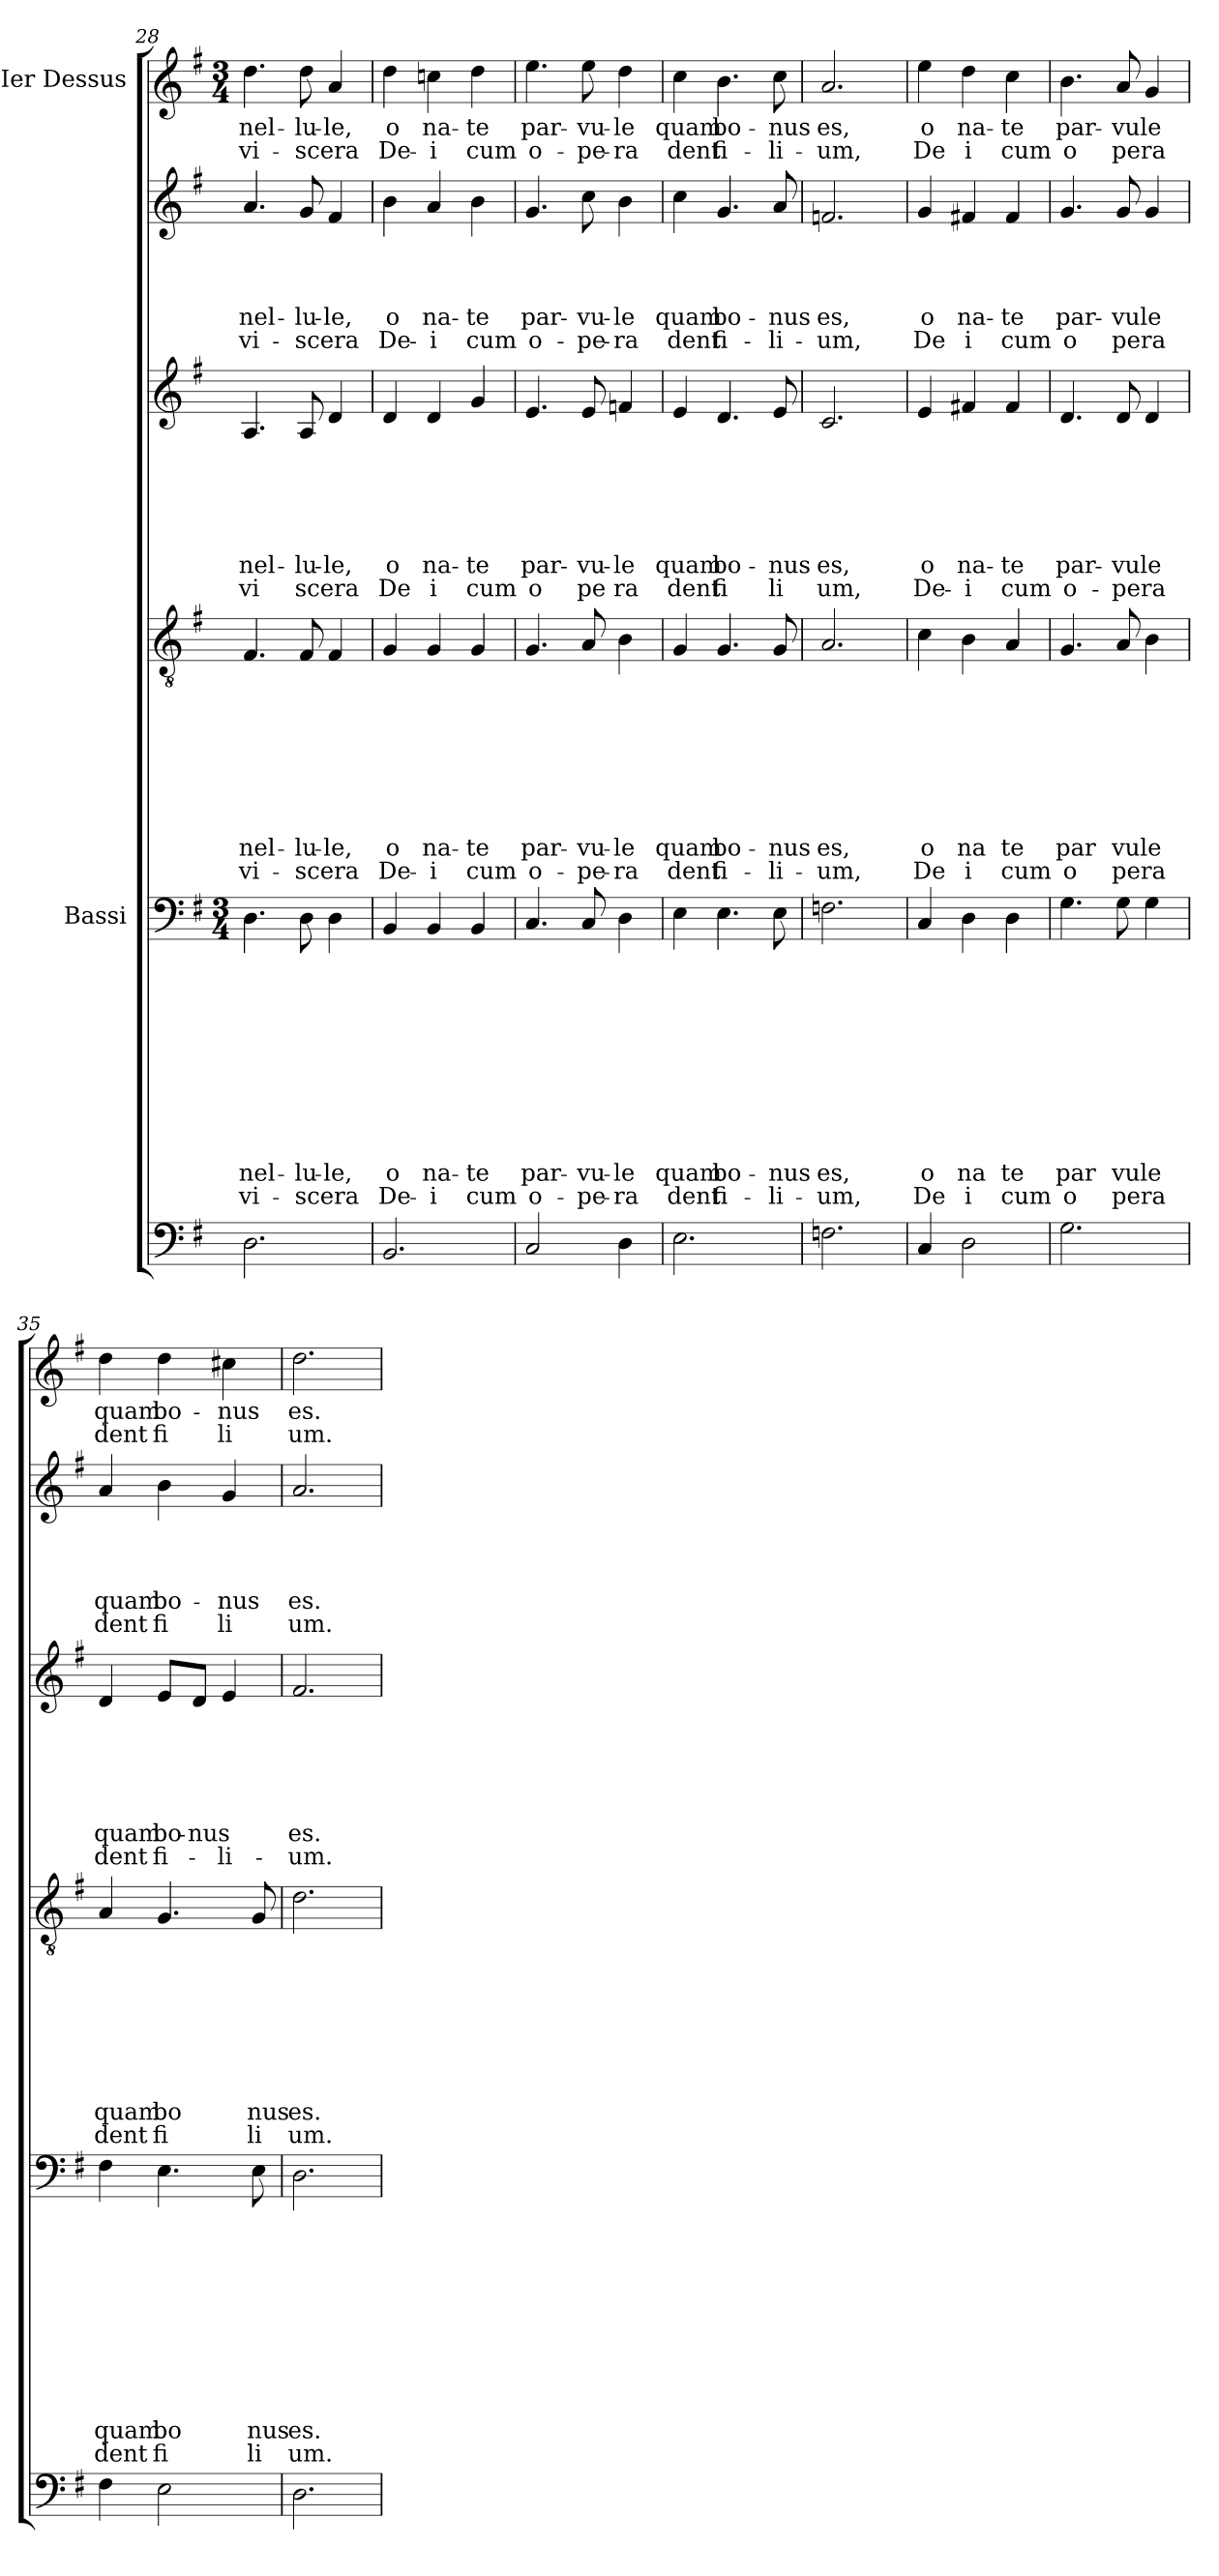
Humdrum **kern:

**kern	**kern	**text	**text	**text	**text	**text	**text	**text	**text	**text	**text	**text	**kern	**text	**text	**text	**text	**text	**text	**text	**text	**text	**kern	**text	**text	**text	**text	**text	**text	**text	**kern	**text	**text	**text	**text	**text	**kern	**text	**text
*part6	*part5	*part5	*part5	*part5	*part5	*part5	*part5	*part5	*part5	*part5	*part5	*part5	*part4	*part4	*part4	*part4	*part4	*part4	*part4	*part4	*part4	*part4	*part3	*part3	*part3	*part3	*part3	*part3	*part3	*part3	*part2	*part2	*part2	*part2	*part2	*part2	*part1	*part1	*part1
*staff6	*staff5	*staff5	*staff5	*staff5	*staff5	*staff5	*staff5	*staff5	*staff5	*staff5	*staff5	*staff5	*staff4	*staff4	*staff4	*staff4	*staff4	*staff4	*staff4	*staff4	*staff4	*staff4	*staff3	*staff3	*staff3	*staff3	*staff3	*staff3	*staff3	*staff3	*staff2	*staff2	*staff2	*staff2	*staff2	*staff2	*staff1	*staff1	*staff1
*	*I"Bassi	*	*	*	*	*	*	*	*	*	*	*	*	*	*	*	*	*	*	*	*	*	*	*	*	*	*	*	*	*	*	*	*	*	*	*	*I"Ier Dessus	*	*
*clefF4	*clefF4	*	*	*	*	*	*	*	*	*	*	*	*clefGv2	*	*	*	*	*	*	*	*	*	*clefG2	*	*	*	*	*	*	*	*clefG2	*	*	*	*	*	*clefG2	*	*
*k[f#]	*k[f#]	*	*	*	*	*	*	*	*	*	*	*	*k[f#]	*	*	*	*	*	*	*	*	*	*k[f#]	*	*	*	*	*	*	*	*k[f#]	*	*	*	*	*	*k[f#]	*	*
*G:	*G:	*	*	*	*	*	*	*	*	*	*	*	*G:	*	*	*	*	*	*	*	*	*	*G:	*	*	*	*	*	*	*	*G:	*	*	*	*	*	*G:	*	*
*	*M3/4	*	*	*	*	*	*	*	*	*	*	*	*	*	*	*	*	*	*	*	*	*	*	*	*	*	*	*	*	*	*	*	*	*	*	*	*M3/4	*	*
=28	=28	=28	=28	=28	=28	=28	=28	=28	=28	=28	=28	=28	=28	=28	=28	=28	=28	=28	=28	=28	=28	=28	=28	=28	=28	=28	=28	=28	=28	=28	=28	=28	=28	=28	=28	=28	=28	=28	=28
!	!	!	!	!	!	!	!	!	!	!	!LO:LY:b	!LO:LY:a	!	!	!	!	!	!	!	!	!LO:LY:b	!LO:LY:b	!	!	!	!	!	!	!LO:LY:b	!LO:LY:b	!	!	!	!	!LO:LY:b	!LO:LY:b	!	!LO:LY:b	!LO:LY:b
2.D\	4.D\	.	.	.	.	.	.	.	.	.	-nel-	vi-	4.F#/	.	.	.	.	.	.	.	-nel-	vi-	4.A/	.	.	.	.	.	-nel-	vi	4.a/	.	.	.	-nel-	vi-	4.dd\	-nel-	vi-
!	!	!	!	!	!	!	!	!	!	!	!LO:LY:b	!LO:LY:a	!	!	!	!	!	!	!	!	!LO:LY:b	!LO:LY:b	!	!	!	!	!	!	!LO:LY:b	!LO:LY:b	!	!	!	!	!LO:LY:b	!LO:LY:b	!	!LO:LY:b	!LO:LY:b
.	8D\	.	.	.	.	.	.	.	.	.	-lu-	-scera	8F#/	.	.	.	.	.	.	.	-lu-	-scera	8A/	.	.	.	.	.	-lu-	scera	8g/	.	.	.	-lu-	-scera	8dd\	-lu-	-scera
!	!	!	!	!	!	!	!	!	!	!	!LO:LY:b	!	!	!	!	!	!	!	!	!	!LO:LY:b	!	!	!	!	!	!	!	!LO:LY:b	!	!	!	!	!	!LO:LY:b	!	!	!LO:LY:b	!
.	4D\	.	.	.	.	.	.	.	.	.	-le,	.	4F#/	.	.	.	.	.	.	.	-le,	.	4d/	.	.	.	.	.	-le,	.	4f#/	.	.	.	-le,	.	4a/	-le,	.
=29	=29	=29	=29	=29	=29	=29	=29	=29	=29	=29	=29	=29	=29	=29	=29	=29	=29	=29	=29	=29	=29	=29	=29	=29	=29	=29	=29	=29	=29	=29	=29	=29	=29	=29	=29	=29	=29	=29	=29
!	!	!	!	!	!	!	!	!	!	!	!LO:LY:b	!LO:LY:a	!	!	!	!	!	!	!	!	!LO:LY:b	!LO:LY:b	!	!	!	!	!	!	!LO:LY:b	!LO:LY:b	!	!	!	!	!LO:LY:b	!LO:LY:b	!	!LO:LY:b	!LO:LY:b
2.BB/	4BB/	.	.	.	.	.	.	.	.	.	o	De-	4G/	.	.	.	.	.	.	.	o	De-	4d/	.	.	.	.	.	o	De	4b\	.	.	.	o	De-	4dd\	o	De-
!	!	!	!	!	!	!	!	!	!	!	!LO:LY:b	!LO:LY:a	!	!	!	!	!	!	!	!	!LO:LY:b	!LO:LY:b	!	!	!	!	!	!	!LO:LY:b	!LO:LY:b	!	!	!	!	!LO:LY:b	!LO:LY:b	!	!LO:LY:b	!LO:LY:b
.	4BB/	.	.	.	.	.	.	.	.	.	na-	-i	4G/	.	.	.	.	.	.	.	na-	-i	4d/	.	.	.	.	.	na-	i	4a/	.	.	.	na-	-i	4ccn\	na-	-i
!	!	!	!	!	!	!	!	!	!	!	!LO:LY:b	!LO:LY:a	!	!	!	!	!	!	!	!	!LO:LY:b	!LO:LY:b	!	!	!	!	!	!	!LO:LY:b	!LO:LY:b	!	!	!	!	!LO:LY:b	!LO:LY:b	!	!LO:LY:b	!LO:LY:b
.	4BB/	.	.	.	.	.	.	.	.	.	-te	cum	4G/	.	.	.	.	.	.	.	-te	cum	4g/	.	.	.	.	.	-te	cum	4b\	.	.	.	-te	cum	4dd\	-te	cum
=30	=30	=30	=30	=30	=30	=30	=30	=30	=30	=30	=30	=30	=30	=30	=30	=30	=30	=30	=30	=30	=30	=30	=30	=30	=30	=30	=30	=30	=30	=30	=30	=30	=30	=30	=30	=30	=30	=30	=30
!	!	!	!	!	!	!	!	!	!	!	!LO:LY:b	!LO:LY:a	!	!	!	!	!	!	!	!	!LO:LY:b	!LO:LY:b	!	!	!	!	!	!	!LO:LY:b	!LO:LY:b	!	!	!	!	!LO:LY:b	!LO:LY:b	!	!LO:LY:b	!LO:LY:b
2C/	4.C/	.	.	.	.	.	.	.	.	.	par-	o-	4.G/	.	.	.	.	.	.	.	par-	o-	4.e/	.	.	.	.	.	par-	o	4.g/	.	.	.	par-	o-	4.ee\	par-	o-
!	!	!	!	!	!	!	!	!	!	!	!LO:LY:b	!LO:LY:a	!	!	!	!	!	!	!	!	!LO:LY:b	!LO:LY:b	!	!	!	!	!	!	!LO:LY:b	!LO:LY:b	!	!	!	!	!LO:LY:b	!LO:LY:b	!	!LO:LY:b	!LO:LY:b
.	8C/	.	.	.	.	.	.	.	.	.	-vu-	-pe-	8A/	.	.	.	.	.	.	.	-vu-	-pe-	8e/	.	.	.	.	.	-vu-	pe	8cc\	.	.	.	-vu-	-pe-	8ee\	-vu-	-pe-
!	!	!	!	!	!	!	!	!	!	!	!LO:LY:b	!LO:LY:a	!	!	!	!	!	!	!	!	!LO:LY:b	!LO:LY:b	!	!	!	!	!	!	!LO:LY:b	!LO:LY:b	!	!	!	!	!LO:LY:b	!LO:LY:b	!	!LO:LY:b	!LO:LY:b
4D\	4D\	.	.	.	.	.	.	.	.	.	-le	-ra	4B\	.	.	.	.	.	.	.	-le	-ra	4fn/	.	.	.	.	.	-le	ra	4b\	.	.	.	-le	-ra	4dd\	-le	-ra
=31	=31	=31	=31	=31	=31	=31	=31	=31	=31	=31	=31	=31	=31	=31	=31	=31	=31	=31	=31	=31	=31	=31	=31	=31	=31	=31	=31	=31	=31	=31	=31	=31	=31	=31	=31	=31	=31	=31	=31
!	!	!	!	!	!	!	!	!	!	!	!LO:LY:b	!LO:LY:a	!	!	!	!	!	!	!	!	!LO:LY:b	!LO:LY:b	!	!	!	!	!	!	!LO:LY:b	!LO:LY:b	!	!	!	!	!LO:LY:b	!LO:LY:b	!	!LO:LY:b	!LO:LY:b
2.E\	4E\	.	.	.	.	.	.	.	.	.	quam	dent	4G/	.	.	.	.	.	.	.	quam	dent	4e/	.	.	.	.	.	quam	dent	4cc\	.	.	.	quam	dent	4cc\	quam	dent
!	!	!	!	!	!	!	!	!	!	!	!LO:LY:b	!LO:LY:a	!	!	!	!	!	!	!	!	!LO:LY:b	!LO:LY:b	!	!	!	!	!	!	!LO:LY:b	!LO:LY:b	!	!	!	!	!LO:LY:b	!LO:LY:b	!	!LO:LY:b	!LO:LY:b
.	4.E\	.	.	.	.	.	.	.	.	.	bo-	fi-	4.G/	.	.	.	.	.	.	.	bo-	fi-	4.d/	.	.	.	.	.	bo-	fi	4.g/	.	.	.	bo-	fi-	4.b\	bo-	fi-
!	!	!	!	!	!	!	!	!	!	!	!LO:LY:b	!LO:LY:a	!	!	!	!	!	!	!	!	!LO:LY:b	!LO:LY:b	!	!	!	!	!	!	!LO:LY:b	!LO:LY:b	!	!	!	!	!LO:LY:b	!LO:LY:b	!	!LO:LY:b	!LO:LY:b
.	8E\	.	.	.	.	.	.	.	.	.	-nus	-li-	8G/	.	.	.	.	.	.	.	-nus	-li-	8e/	.	.	.	.	.	-nus	li	8a/	.	.	.	-nus	-li-	8cc\	-nus	-li-
=32	=32	=32	=32	=32	=32	=32	=32	=32	=32	=32	=32	=32	=32	=32	=32	=32	=32	=32	=32	=32	=32	=32	=32	=32	=32	=32	=32	=32	=32	=32	=32	=32	=32	=32	=32	=32	=32	=32	=32
!	!	!	!	!	!	!	!	!	!	!	!LO:LY:b	!LO:LY:a	!	!	!	!	!	!	!	!	!LO:LY:b	!LO:LY:b	!	!	!	!	!	!	!LO:LY:b	!LO:LY:b	!	!	!	!	!LO:LY:b	!LO:LY:b	!	!LO:LY:b	!LO:LY:b
2.Fn\	2.Fn\	.	.	.	.	.	.	.	.	.	es,	-um,	2.A/	.	.	.	.	.	.	.	es,	-um,	2.c/	.	.	.	.	.	es,	um,	2.fn/	.	.	.	es,	-um,	2.a/	es,	-um,
!!LO:LB:g=z
=33	=33	=33	=33	=33	=33	=33	=33	=33	=33	=33	=33	=33	=33	=33	=33	=33	=33	=33	=33	=33	=33	=33	=33	=33	=33	=33	=33	=33	=33	=33	=33	=33	=33	=33	=33	=33	=33	=33	=33
!	!	!	!	!	!	!	!	!	!	!	!LO:LY:b	!LO:LY:a	!	!	!	!	!	!	!	!	!LO:LY:b	!LO:LY:b	!	!	!	!	!	!	!LO:LY:b	!LO:LY:b	!	!	!	!	!LO:LY:b	!LO:LY:b	!	!LO:LY:b	!LO:LY:b
4C/	4C/	.	.	.	.	.	.	.	.	.	o	De	4c\	.	.	.	.	.	.	.	o	De	4e/	.	.	.	.	.	o	De-	4g/	.	.	.	o	De	4ee\	o	De
!	!	!	!	!	!	!	!	!	!	!	!LO:LY:b	!LO:LY:a	!	!	!	!	!	!	!	!	!LO:LY:b	!LO:LY:b	!	!	!	!	!	!	!LO:LY:b	!LO:LY:b	!	!	!	!	!LO:LY:b	!LO:LY:b	!	!LO:LY:b	!LO:LY:b
2D\	4D\	.	.	.	.	.	.	.	.	.	na	i	4B\	.	.	.	.	.	.	.	na	i	4f#X/	.	.	.	.	.	na-	-i	4f#X/	.	.	.	na-	i	4dd\	na-	i
!	!	!	!	!	!	!	!	!	!	!	!LO:LY:b	!LO:LY:a	!	!	!	!	!	!	!	!	!LO:LY:b	!LO:LY:b	!	!	!	!	!	!	!LO:LY:b	!LO:LY:b	!	!	!	!	!LO:LY:b	!LO:LY:b	!	!LO:LY:b	!LO:LY:b
.	4D\	.	.	.	.	.	.	.	.	.	te	cum	4A/	.	.	.	.	.	.	.	te	cum	4f#/	.	.	.	.	.	-te	cum	4f#/	.	.	.	-te	cum	4cc\	-te	cum
=34	=34	=34	=34	=34	=34	=34	=34	=34	=34	=34	=34	=34	=34	=34	=34	=34	=34	=34	=34	=34	=34	=34	=34	=34	=34	=34	=34	=34	=34	=34	=34	=34	=34	=34	=34	=34	=34	=34	=34
!	!	!	!	!	!	!	!	!	!	!	!LO:LY:b	!LO:LY:a	!	!	!	!	!	!	!	!	!LO:LY:b	!LO:LY:b	!	!	!	!	!	!	!LO:LY:b	!LO:LY:b	!	!	!	!	!LO:LY:b	!LO:LY:b	!	!LO:LY:b	!LO:LY:b
2.G\	4.G\	.	.	.	.	.	.	.	.	.	par	o	4.G/	.	.	.	.	.	.	.	par	o	4.d/	.	.	.	.	.	par-	o-	4.g/	.	.	.	par-	o	4.b\	par-	o
!	!	!	!	!	!	!	!	!	!	!	!LO:LY:b	!LO:LY:a	!	!	!	!	!	!	!	!	!LO:LY:b	!LO:LY:b	!	!	!	!	!	!	!LO:LY:b	!LO:LY:b	!	!	!	!	!LO:LY:b	!LO:LY:b	!	!LO:LY:b	!LO:LY:b
.	8G\	.	.	.	.	.	.	.	.	.	vule	pera	8A/	.	.	.	.	.	.	.	vule	pera	8d/	.	.	.	.	.	-vule	-pera	8g/	.	.	.	-vule	pera	8a/	-vule	pera
.	4G\	.	.	.	.	.	.	.	.	.	.	.	4B\	.	.	.	.	.	.	.	.	.	4d/	.	.	.	.	.	.	.	4g/	.	.	.	.	.	4g/	.	.
=35	=35	=35	=35	=35	=35	=35	=35	=35	=35	=35	=35	=35	=35	=35	=35	=35	=35	=35	=35	=35	=35	=35	=35	=35	=35	=35	=35	=35	=35	=35	=35	=35	=35	=35	=35	=35	=35	=35	=35
!	!	!	!	!	!	!	!	!	!	!	!LO:LY:b	!LO:LY:a	!	!	!	!	!	!	!	!	!LO:LY:b	!LO:LY:b	!	!	!	!	!	!	!LO:LY:b	!LO:LY:b	!	!	!	!	!LO:LY:b	!LO:LY:b	!	!LO:LY:b	!LO:LY:b
4F#\	4F#\	.	.	.	.	.	.	.	.	.	quam	dent	4A/	.	.	.	.	.	.	.	quam	dent	4d/	.	.	.	.	.	quam	dent	4a/	.	.	.	quam	dent	4dd\	quam	dent
!	!	!	!	!	!	!	!	!	!	!	!LO:LY:b	!LO:LY:a	!	!	!	!	!	!	!	!	!LO:LY:b	!LO:LY:b	!	!	!	!	!	!	!LO:LY:b	!LO:LY:b	!	!	!	!	!LO:LY:b	!LO:LY:b	!	!LO:LY:b	!LO:LY:b
2E\	4.E\	.	.	.	.	.	.	.	.	.	bo	fi	4.G/	.	.	.	.	.	.	.	bo	fi	8e/L	.	.	.	.	.	bo-	fi-	4b\	.	.	.	bo-	fi	4dd\	bo-	fi
!	!	!	!	!	!	!	!	!	!	!	!	!	!	!	!	!	!	!	!	!	!	!	!	!	!	!	!	!	!LO:LY:b	!	!	!	!	!	!	!	!	!	!
.	.	.	.	.	.	.	.	.	.	.	.	.	.	.	.	.	.	.	.	.	.	.	8d/J	.	.	.	.	.	-nus	.	.	.	.	.	.	.	.	.	.
!	!	!	!	!	!	!	!	!	!	!	!	!	!	!	!	!	!	!	!	!	!	!	!	!	!	!	!	!	!	!LO:LY:b	!	!	!	!	!LO:LY:b	!LO:LY:b	!	!LO:LY:b	!LO:LY:b
.	.	.	.	.	.	.	.	.	.	.	.	.	.	.	.	.	.	.	.	.	.	.	4e/	.	.	.	.	.	.	-li-	4g/	.	.	.	-nus	li	4cc#X\	-nus	li
!	!	!	!	!	!	!	!	!	!	!	!LO:LY:b	!LO:LY:a	!	!	!	!	!	!	!	!	!LO:LY:b	!LO:LY:b	!	!	!	!	!	!	!	!	!	!	!	!	!	!	!	!	!
.	8E\	.	.	.	.	.	.	.	.	.	nus	li	8G/	.	.	.	.	.	.	.	nus	li	.	.	.	.	.	.	.	.	.	.	.	.	.	.	.	.	.
=36	=36	=36	=36	=36	=36	=36	=36	=36	=36	=36	=36	=36	=36	=36	=36	=36	=36	=36	=36	=36	=36	=36	=36	=36	=36	=36	=36	=36	=36	=36	=36	=36	=36	=36	=36	=36	=36	=36	=36
!	!	!	!	!	!	!	!	!	!	!	!LO:LY:b	!LO:LY:a	!	!	!	!	!	!	!	!	!LO:LY:b	!LO:LY:b	!	!	!	!	!	!	!LO:LY:b	!LO:LY:b	!	!	!	!	!LO:LY:b	!LO:LY:b	!	!LO:LY:b	!LO:LY:b
2.D\	2.D\	.	.	.	.	.	.	.	.	.	es.	um.	2.d\	.	.	.	.	.	.	.	es.	um.	2.f#/	.	.	.	.	.	es.	-um.	2.a/	.	.	.	es.	um.	2.dd\	es.	um.
=	=	=	=	=	=	=	=	=	=	=	=	=	=	=	=	=	=	=	=	=	=	=	=	=	=	=	=	=	=	=	=	=	=	=	=	=	=	=	=
*-	*-	*-	*-	*-	*-	*-	*-	*-	*-	*-	*-	*-	*-	*-	*-	*-	*-	*-	*-	*-	*-	*-	*-	*-	*-	*-	*-	*-	*-	*-	*-	*-	*-	*-	*-	*-	*-	*-	*-
